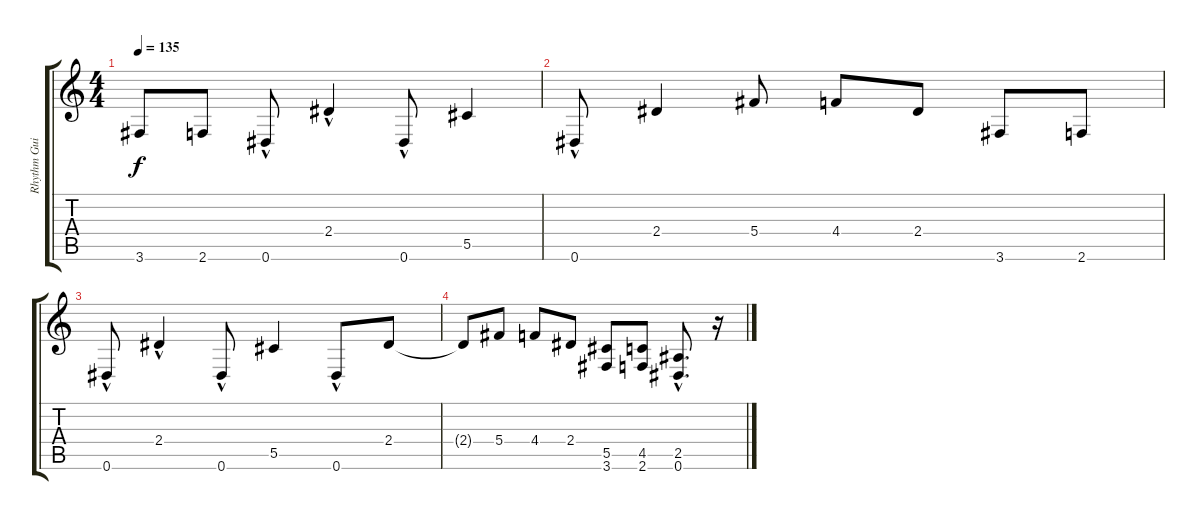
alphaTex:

\track ("Rhythm Guitar" "Rhythm Gui") {instrument acousticguitarsteel}
\staff {score tabs}
\tuning (Eb4 Bb3 Gb3 Db3 Ab2 Eb2) {hide}
\ts (4 4)
\tempo 135
\clef g2
\ks c
3.6.8{dy f} 2.6.8 0.6{hac}.8 2.4{hac}.4 0.6{hac}.8 5.5.4 |
0.6{hac}.8 2.4.4 5.4.8 4.4.8 2.4.8 3.6.8 2.6.8 |
0.6{hac}.8 2.4{hac}.4 0.6{hac}.8 5.5.4 0.6{hac}.8 2.4.8 |
2.4{t}.8 5.4.8 4.4.8 2.4.8 (5.5 3.6).8 (4.5 2.6).8 (2.5 0.6{hac}).8{d} r.16
